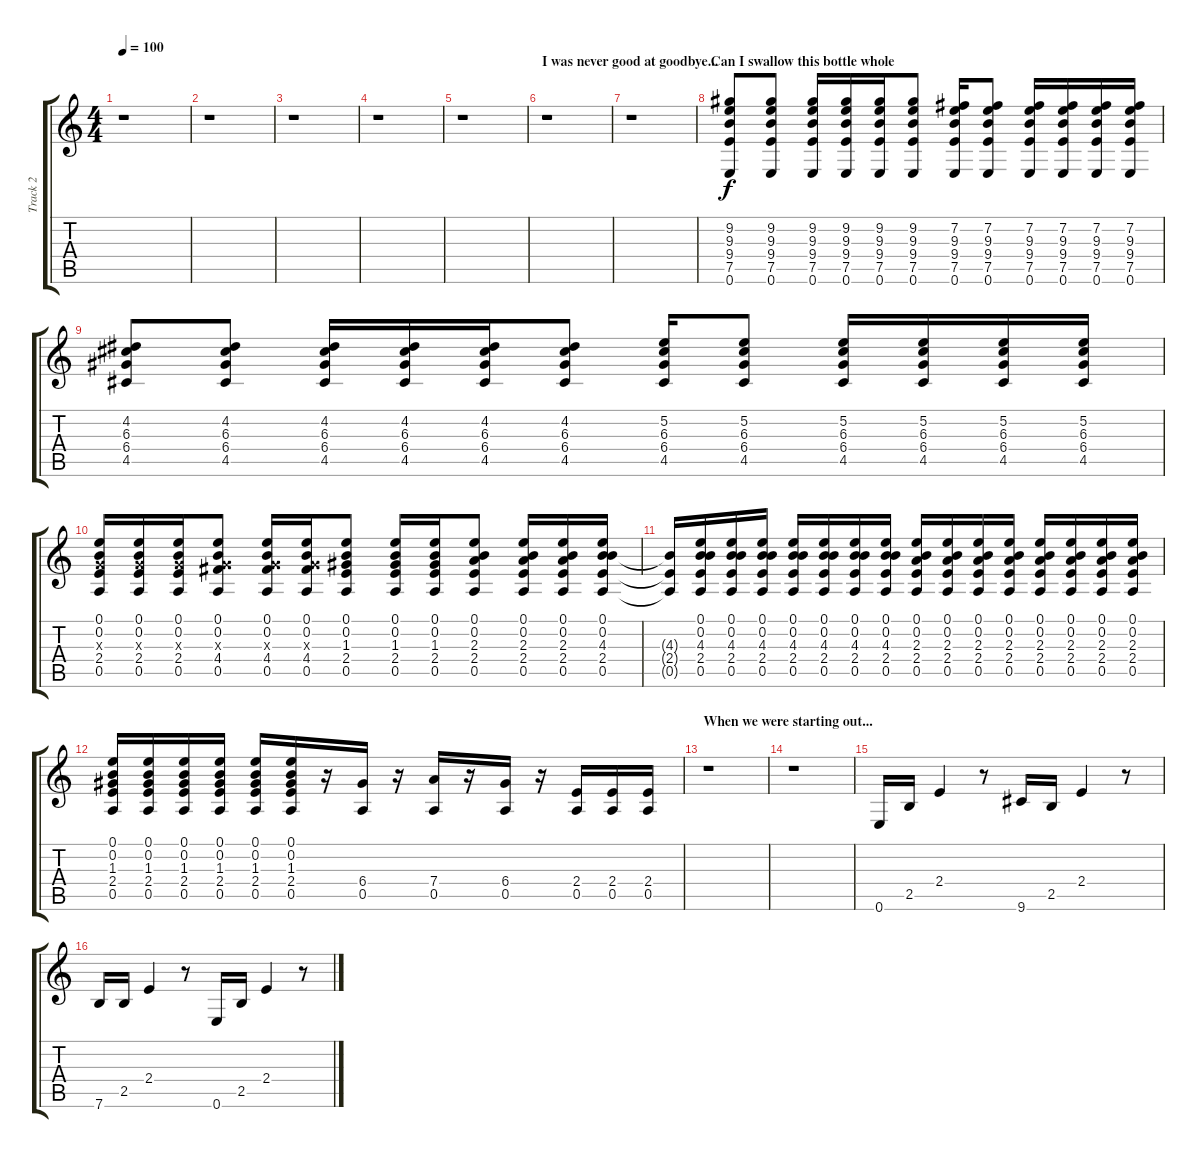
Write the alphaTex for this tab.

\track ("Track 2" "Track 2") {instrument acousticguitarsteel}
\staff {score tabs}
\tuning (E4 B3 G3 D3 A2 E2) {hide}
\ts (4 4)
\tempo 100
\clef g2
\ks c
r.1{dy f} |
r.1 |
r.1 |
r.1 |
r.1 |
\section ("" "I was never good at goodbye...")
r.1 |
r.1 |
\section ("" "Can I swallow this bottle whole")
(9.2 9.3 9.4 7.5 0.6).8 (9.2 9.3 9.4 7.5 0.6).8 (9.2 9.3 9.4 7.5 0.6).16 (9.2 9.3 9.4 7.5 0.6).16 (9.2 9.3 9.4 7.5 0.6).16 (9.2 9.3 9.4 7.5 0.6).8 (7.2 9.3 9.4 7.5 0.6).16 (7.2 9.3 9.4 7.5 0.6).8 (7.2 9.3 9.4 7.5 0.6).16 (7.2 9.3 9.4 7.5 0.6).16 (7.2 9.3 9.4 7.5 0.6).16 (7.2 9.3 9.4 7.5 0.6).16 |
(4.2 6.3 6.4 4.5).8 (4.2 6.3 6.4 4.5).8 (4.2 6.3 6.4 4.5).16 (4.2 6.3 6.4 4.5).16 (4.2 6.3 6.4 4.5).16 (4.2 6.3 6.4 4.5).8 (5.2 6.3 6.4 4.5).16 (5.2 6.3 6.4 4.5).8 (5.2 6.3 6.4 4.5).16 (5.2 6.3 6.4 4.5).16 (5.2 6.3 6.4 4.5).16 (5.2 6.3 6.4 4.5).16 |
(0.1 0.2 0.3{x} 2.4 0.5).16 (0.1 0.2 0.3{x} 2.4 0.5).16 (0.1 0.2 0.3{x} 2.4 0.5).16 (0.1 0.2 0.3{x} 4.4 0.5).8 (0.1 0.2 0.3{x} 4.4 0.5).16 (0.1 0.2 0.3{x} 4.4 0.5).16 (0.1 0.2 1.3 2.4 0.5).8 (0.1 0.2 1.3 2.4 0.5).16 (0.1 0.2 1.3 2.4 0.5).16 (0.1 0.2 2.3 2.4 0.5).8 (0.1 0.2 2.3 2.4 0.5).16 (0.1 0.2 2.3 2.4 0.5).16 (0.1 0.2 4.3 2.4 0.5).16 |
(4.3{t} 2.4{t} 0.5{t}).16 (0.1 0.2 4.3 2.4 0.5).16 (0.1 0.2 4.3 2.4 0.5).16 (0.1 0.2 4.3 2.4 0.5).16 (0.1 0.2 4.3 2.4 0.5).16 (0.1 0.2 4.3 2.4 0.5).16 (0.1 0.2 4.3 2.4 0.5).16 (0.1 0.2 4.3 2.4 0.5).16 (0.1 0.2 2.3 2.4 0.5).16 (0.1 0.2 2.3 2.4 0.5).16 (0.1 0.2 2.3 2.4 0.5).16 (0.1 0.2 2.3 2.4 0.5).16 (0.1 0.2 2.3 2.4 0.5).16 (0.1 0.2 2.3 2.4 0.5).16 (0.1 0.2 2.3 2.4 0.5).16 (0.1 0.2 2.3 2.4 0.5).16 |
(0.1 0.2 1.3 2.4 0.5).16 (0.1 0.2 1.3 2.4 0.5).16 (0.1 0.2 1.3 2.4 0.5).16 (0.1 0.2 1.3 2.4 0.5).16 (0.1 0.2 1.3 2.4 0.5).16 (0.1 0.2 1.3 2.4 0.5).16 r.16 (6.4 0.5).16 r.16 (7.4 0.5).16 r.16 (6.4 0.5).16 r.16 (2.4 0.5).16 (2.4 0.5).16 (2.4 0.5).16 |
\section ("" "When we were starting out...")
r.1 |
r.1 |
0.6.16 2.5.16 2.4.4 r.8 9.6.16 2.5.16 2.4.4 r.8 |
7.6.16 2.5.16 2.4.4 r.8 0.6.16 2.5.16 2.4.4 r.8
